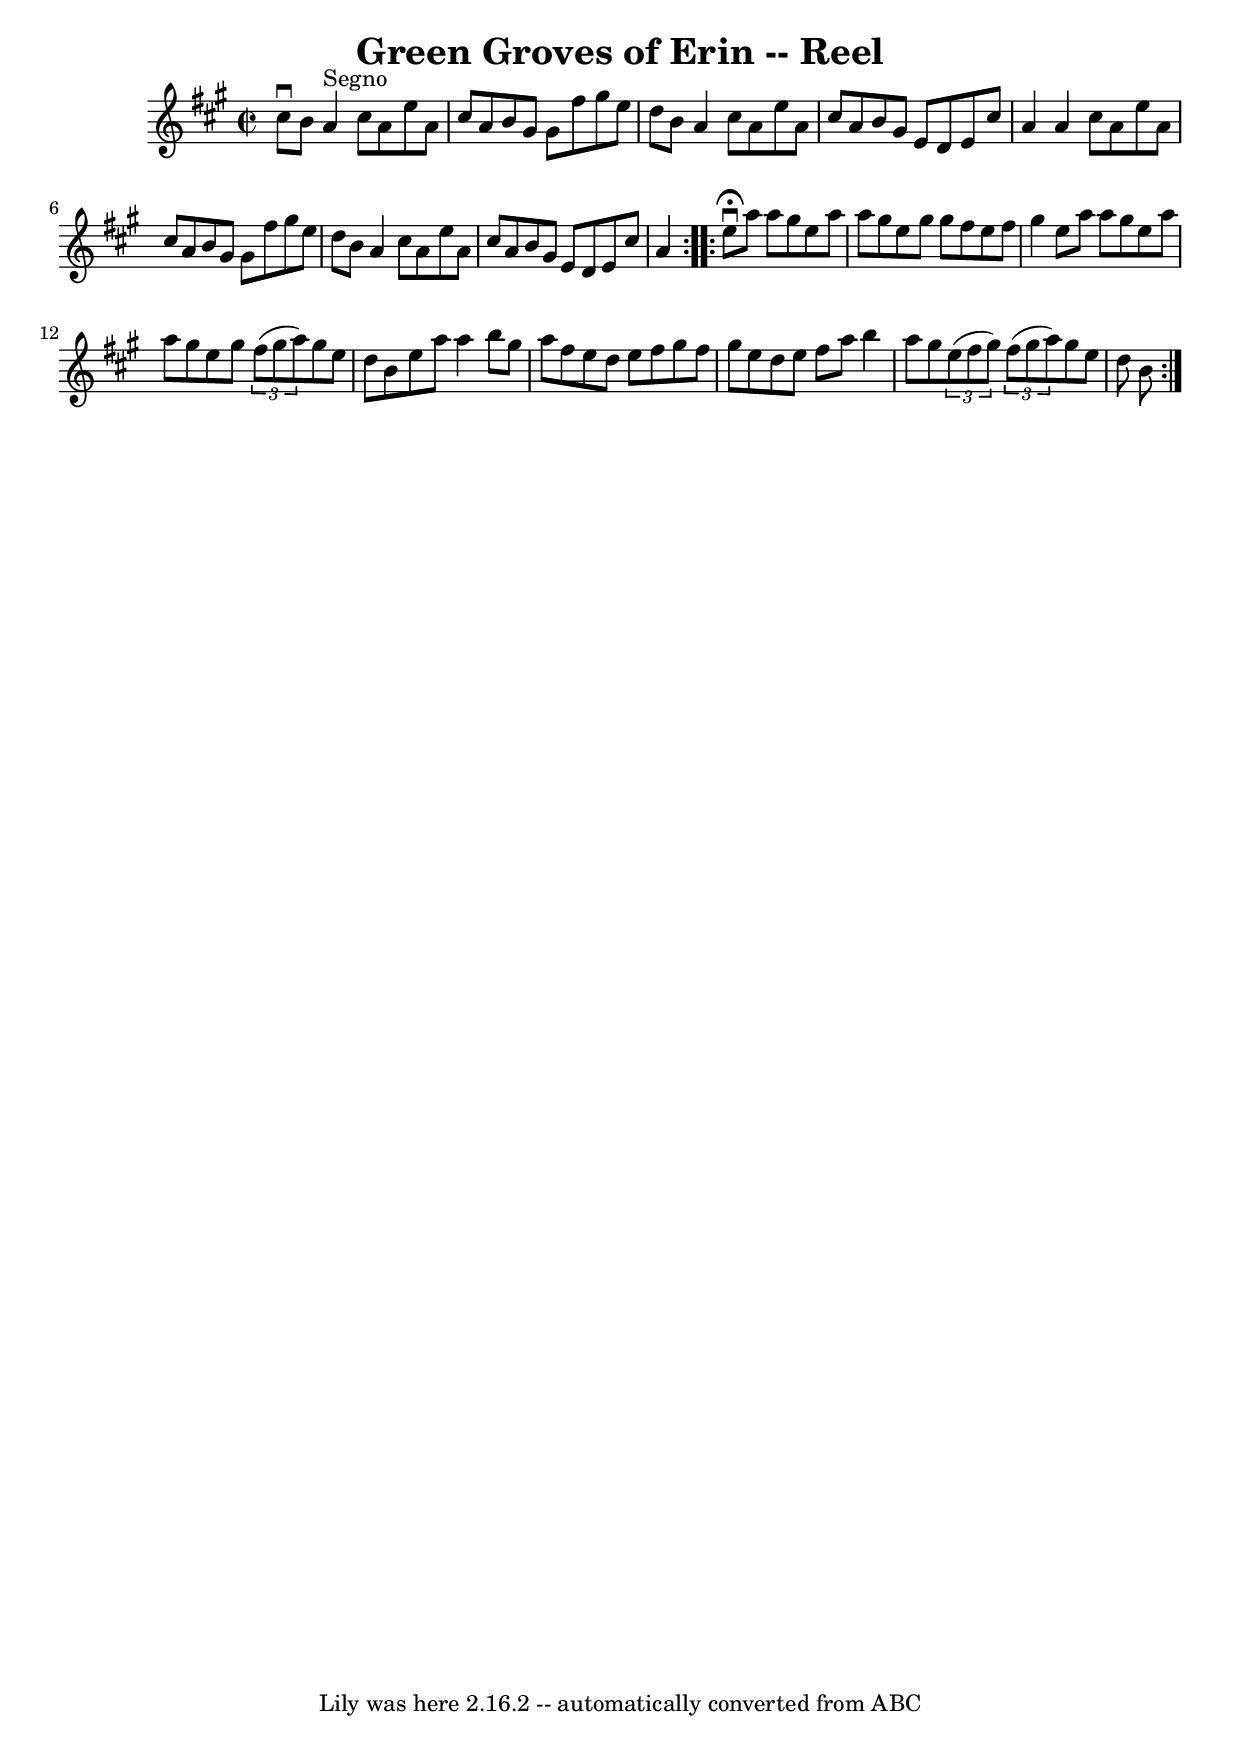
\version "2.7.40"
\include "Mammoth.ily"
\header {
	%% book = "Ryan's Mammoth Collection"
	crossRefNumber = "1"
	footnotes = "\\\\374"
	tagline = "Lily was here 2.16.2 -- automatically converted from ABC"
	title = "Green Groves of Erin -- Reel"
}
voicedefault =  {
\set Score.defaultBarType = "empty"

\repeat volta 2 {
\override Staff.TimeSignature #'style = #'C
 \time 2/2 \key a \major cis''8^\downbow b'8    |
 a'4^"Segno"  
 cis''8 a'8 e''8 a'8 cis''8 a'8    |
 b'8 gis'8    
gis'8 fis''8 gis''8 e''8 d''8 b'8    |
 a'4 cis''8    
a'8 e''8 a'8 cis''8 a'8    |
 b'8 gis'8 e'8 d'8    
e'8 cis''8 a'4    |
 a'4 cis''8 a'8 e''8 a'8    
cis''8 a'8    |
 b'8 gis'8 gis'8 fis''8 gis''8 e''8   
 d''8 b'8    |
 a'4 cis''8 a'8 e''8 a'8 cis''8 a'8 
   |
 b'8 gis'8 e'8 d'8 e'8 cis''8 a'4    }     
\repeat volta 2 { e''8^\fermata^\downbow a''8 a''8 gis''8 e''8    
a''8 a''8 gis''8    |
 e''8 gis''8 gis''8 fis''8 e''8 
 fis''8 gis''4    |
 e''8 a''8 a''8 gis''8 e''8    
a''8 a''8 gis''8    |
 e''8 gis''8    \times 2/3 { fis''8 (
 gis''8 a''8) } gis''8 e''8 d''8 b'8    |
 e''8    
a''8 a''4 b''8 gis''8 a''8 fis''8    |
 e''8 d''8    
e''8 fis''8 gis''8 fis''8 gis''8 e''8    |
 d''8 e''8 
 fis''8 a''8 b''4 a''8 gis''8    |
     \times 2/3 { e''8 
(fis''8 gis''8) }   \times 2/3 { fis''8 (gis''8 a''8) }   
gis''8 e''8 d''8 b'8      }   
}

\score{
    <<

	\context Staff="default"
	{
	    \voicedefault 
	}

    >>
	\layout {
	}
	\midi {}
}
